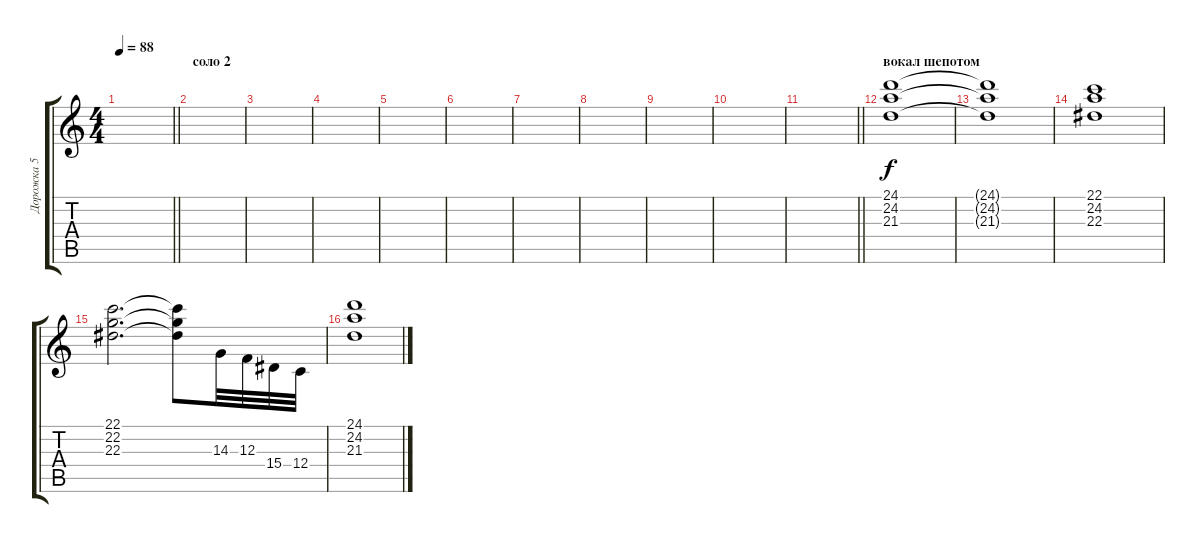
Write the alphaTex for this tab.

\track ("Дорожка 5" "Дорожка 5") {instrument synthstrings2}
\staff {score tabs}
\tuning (D4 A3 F3 C3 G2 D2) {hide}
\ts (4 4)
\tempo 88
\clef g2
\barLineRight lightlight
\ks c
|
\section ("" "соло 2")
|
|
|
|
|
|
|
|
|
\barLineRight lightlight
|
\section ("" "вокал шепотом")
(24.1 24.2 21.3).1 |
(24.1{t} 24.2{t} 21.3{t}).1 |
(22.1 24.2 22.3).1 |
(22.1 22.2 22.3).2{d} (22.1{t} 22.2{t} 22.3{t}).8 14.3.32 12.3.32 15.4.32 12.4.32 |
(24.1 24.2 21.3).1
